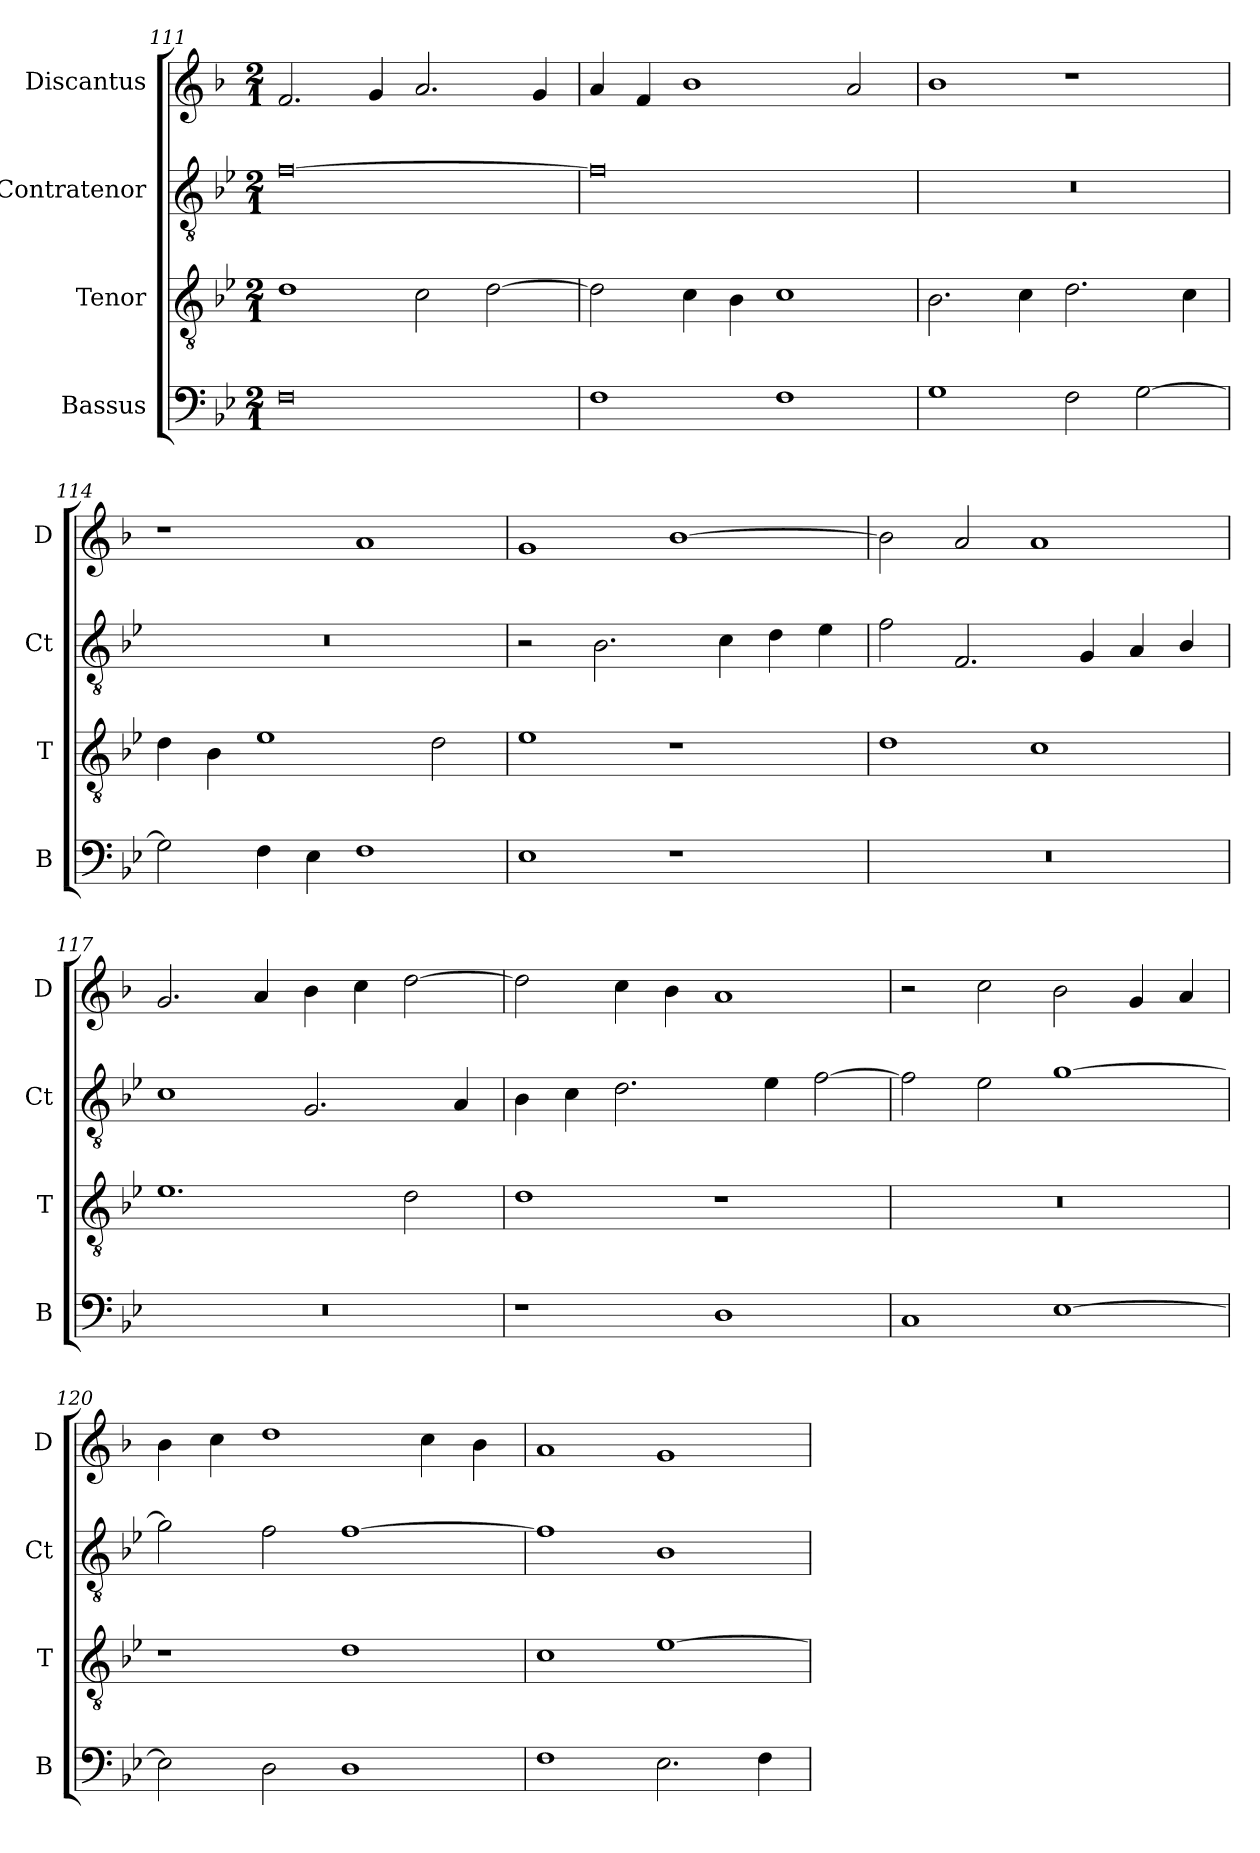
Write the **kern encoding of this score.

**kern	**kern	**kern	**kern
*part4	*part3	*part2	*part1
*staff4	*staff3	*staff2	*staff1
*I"Bassus	*I"Tenor	*I"Contratenor	*I"Discantus
*I'B	*I'T	*I'Ct	*I'D
*clefF4	*clefGv2	*clefGv2	*clefG2
*k[b-e-]	*k[b-e-]	*k[b-e-]	*k[b-]
*M2/1	*M2/1	*M2/1	*M2/1
=111	=111	=111	=111
0F	1d\	[0f	2.f/
.	.	.	4g/
.	2c\	.	2.a/
.	[2d\	.	.
.	.	.	4g/
=112	=112	=112	=112
1F\	2d\]	0f]	4a/
.	.	.	4f/
.	4c\	.	1b-\
.	4B-\	.	.
1F\	1c\	.	.
.	.	.	2a/
=113	=113	=113	=113
1G\	2.B-\	0r	1b-\
.	4c\	.	.
2F\	2.d\	.	1r
[2G\	.	.	.
.	4c\	.	.
=114	=114	=114	=114
2G\]	4d\	0r	1r
.	4B-\	.	.
4F\	1e-\	.	.
4E-\	.	.	.
1F\	.	.	1a/
.	2d\	.	.
=115	=115	=115	=115
1E-\	1e-\	2r	1g/
.	.	2.B-\	.
1r	1r	.	[1b-\
.	.	4c\	.
.	.	4d\	.
.	.	4e-\	.
=116	=116	=116	=116
0r	1d\	2f\	2b-\]
.	.	2.F/	2a/
.	1c\	.	1a/
.	.	4G/	.
.	.	4A/	.
.	.	4B-/	.
=117	=117	=117	=117
0r	1.e-\	1c\	2.g/
.	.	.	4a/
.	.	2.G/	4b-\
.	.	.	4cc\
.	2d\	.	[2dd\
.	.	4A/	.
=118	=118	=118	=118
1r	1d\	4B-\	2dd\]
.	.	4c\	.
.	.	2.d\	4cc\
.	.	.	4b-\
1D\	1r	.	1a/
.	.	4e-\	.
.	.	[2f\	.
=119	=119	=119	=119
1C/	0r	2f\]	2r
.	.	2e-\	2cc\
[1E-\	.	[1g\	2b-\
.	.	.	4g/
.	.	.	4a/
=120	=120	=120	=120
2E-\]	1r	2g\]	4b-\
.	.	.	4cc\
2D\	.	2f\	1dd\
1D\	1d\	[1f\	.
.	.	.	4cc\
.	.	.	4b-\
=121	=121	=121	=121
1F\	1c\	1f\]	1a/
2.E-\	[1e-\	1B-\	1g/
4F\	.	.	.
=	=	=	=
*-	*-	*-	*-
